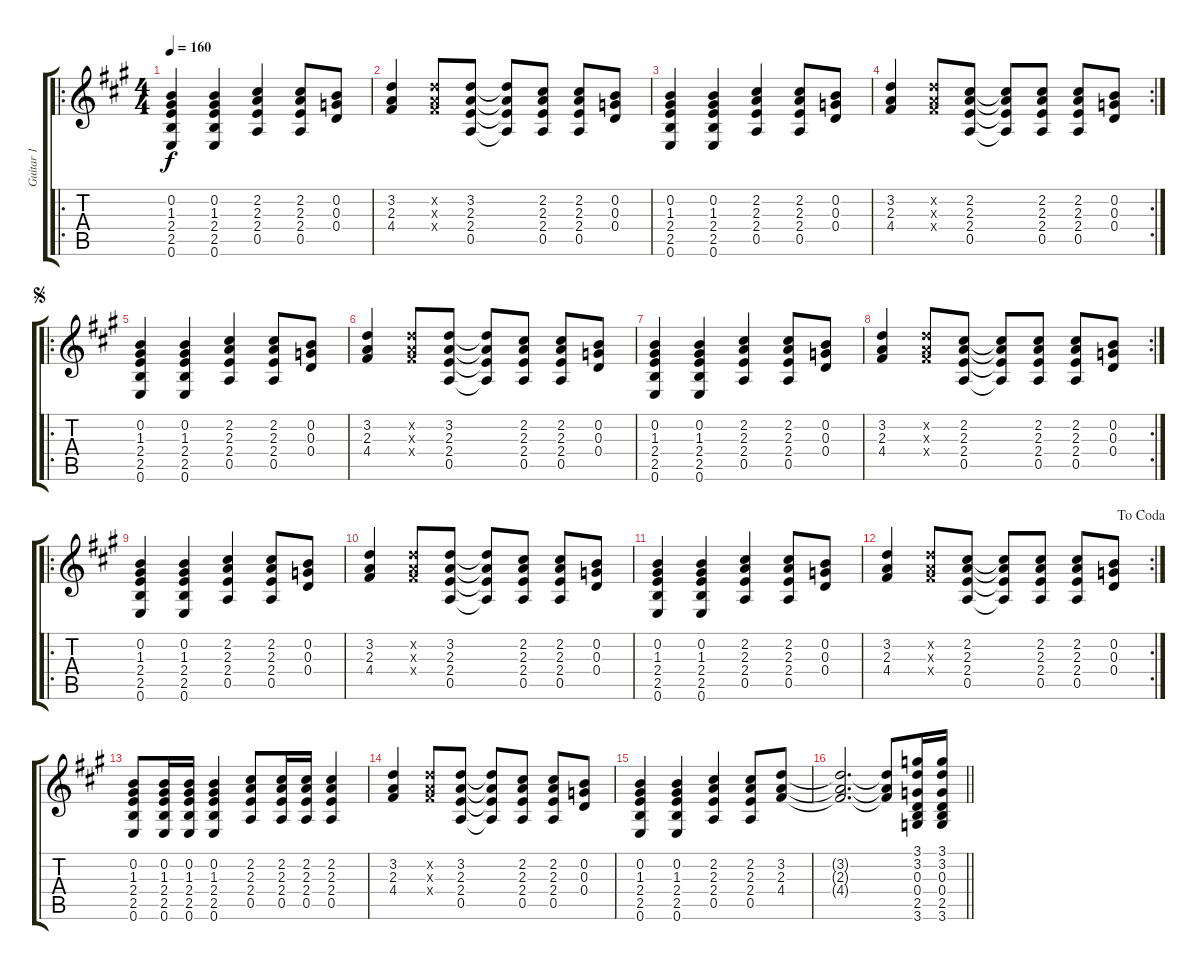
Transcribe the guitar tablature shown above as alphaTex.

\track ("Guitar 1" "Guitar 1") {instrument overdrivenguitar}
\staff {score tabs}
\tuning (E4 B3 G3 D3 A2 E2) {hide}
\ro
\ts (4 4)
\tempo 160
\clef g2
\ks a
(0.2 1.3 2.4 2.5 0.6).4{dy f} (0.2 1.3 2.4 2.5 0.6).4 (2.2 2.3 2.4 0.5).4 (2.2 2.3 2.4 0.5).8 (0.2 0.3 0.4).8 |
(3.2 2.3 4.4).4 (3.2{x} 2.3{x} 4.4{x}).8 (3.2 2.3 2.4 0.5).8 (3.2{t} 2.3{t} 2.4{t} 0.5{t}).8 (2.2 2.3 2.4 0.5).8 (2.2 2.3 2.4 0.5).8 (0.2 0.3 0.4).8 |
(0.2 1.3 2.4 2.5 0.6).4 (0.2 1.3 2.4 2.5 0.6).4 (2.2 2.3 2.4 0.5).4 (2.2 2.3 2.4 0.5).8 (0.2 0.3 0.4).8 |
\rc 2
(3.2 2.3 4.4).4 (3.2{x} 2.3{x} 4.4{x}).8 (2.2 2.3 2.4 0.5).8 (2.2{t} 2.3{t} 2.4{t} 0.5{t}).8 (2.2 2.3 2.4 0.5).8 (2.2 2.3 2.4 0.5).8 (0.2 0.3 0.4).8 |
\ro
\jump segno
(0.2 1.3 2.4 2.5 0.6).4 (0.2 1.3 2.4 2.5 0.6).4 (2.2 2.3 2.4 0.5).4 (2.2 2.3 2.4 0.5).8 (0.2 0.3 0.4).8 |
(3.2 2.3 4.4).4 (3.2{x} 2.3{x} 4.4{x}).8 (3.2 2.3 2.4 0.5).8 (3.2{t} 2.3{t} 2.4{t} 0.5{t}).8 (2.2 2.3 2.4 0.5).8 (2.2 2.3 2.4 0.5).8 (0.2 0.3 0.4).8 |
(0.2 1.3 2.4 2.5 0.6).4 (0.2 1.3 2.4 2.5 0.6).4 (2.2 2.3 2.4 0.5).4 (2.2 2.3 2.4 0.5).8 (0.2 0.3 0.4).8 |
\rc 2
(3.2 2.3 4.4).4 (3.2{x} 2.3{x} 4.4{x}).8 (2.2 2.3 2.4 0.5).8 (2.2{t} 2.3{t} 2.4{t} 0.5{t}).8 (2.2 2.3 2.4 0.5).8 (2.2 2.3 2.4 0.5).8 (0.2 0.3 0.4).8 |
\ro
(0.2 1.3 2.4 2.5 0.6).4 (0.2 1.3 2.4 2.5 0.6).4 (2.2 2.3 2.4 0.5).4 (2.2 2.3 2.4 0.5).8 (0.2 0.3 0.4).8 |
(3.2 2.3 4.4).4 (3.2{x} 2.3{x} 4.4{x}).8 (3.2 2.3 2.4 0.5).8 (3.2{t} 2.3{t} 2.4{t} 0.5{t}).8 (2.2 2.3 2.4 0.5).8 (2.2 2.3 2.4 0.5).8 (0.2 0.3 0.4).8 |
(0.2 1.3 2.4 2.5 0.6).4 (0.2 1.3 2.4 2.5 0.6).4 (2.2 2.3 2.4 0.5).4 (2.2 2.3 2.4 0.5).8 (0.2 0.3 0.4).8 |
\rc 2
\jump dacoda
(3.2 2.3 4.4).4 (3.2{x} 2.3{x} 4.4{x}).8 (2.2 2.3 2.4 0.5).8 (2.2{t} 2.3{t} 2.4{t} 0.5{t}).8 (2.2 2.3 2.4 0.5).8 (2.2 2.3 2.4 0.5).8 (0.2 0.3 0.4).8 |
(0.2 1.3 2.4 2.5 0.6).8 (0.2 1.3 2.4 2.5 0.6).16 (0.2 1.3 2.4 2.5 0.6).16 (0.2 1.3 2.4 2.5 0.6).4 (2.2 2.3 2.4 0.5).8 (2.2 2.3 2.4 0.5).16 (2.2 2.3 2.4 0.5).16 (2.2 2.3 2.4 0.5).4 |
(3.2 2.3 4.4).4 (3.2{x} 2.3{x} 4.4{x}).8 (3.2 2.3 2.4 0.5).8 (3.2{t} 2.3{t} 2.4{t} 0.5{t}).8 (2.2 2.3 2.4 0.5).8 (2.2 2.3 2.4 0.5).8 (0.2 0.3 0.4).8 |
(0.2 1.3 2.4 2.5 0.6).4 (0.2 1.3 2.4 2.5 0.6).4 (2.2 2.3 2.4 0.5).4 (2.2 2.3 2.4 0.5).8 (3.2 2.3 4.4).8 |
\barLineRight lightlight
(3.2{t} 2.3{t} 4.4{t}).2{d} (3.2{t} 2.3{t} 4.4{t}).8 (3.1 3.2 0.3 0.4 2.5 3.6).16 (3.1 3.2 0.3 0.4 2.5 3.6).16
